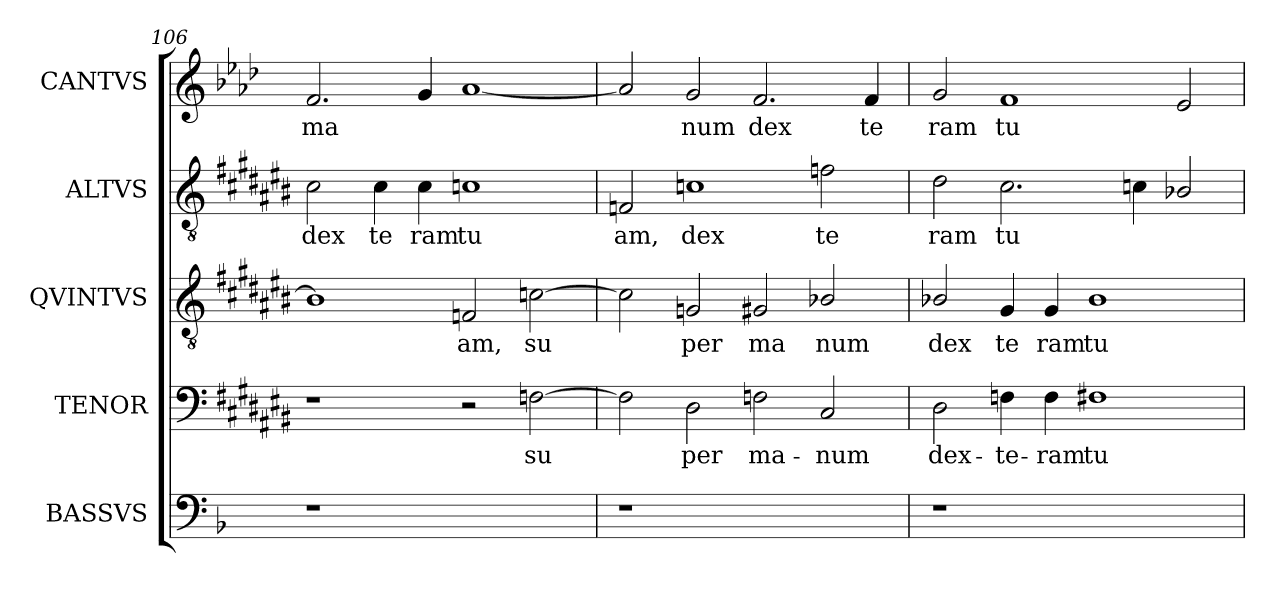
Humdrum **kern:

**kern	**kern	**text	**kern	**text	**kern	**text	**kern	**text
*part5	*part4	*part4	*part3	*part3	*part2	*part2	*part1	*part1
*staff5	*staff4	*staff4	*staff3	*staff3	*staff2	*staff2	*staff1	*staff1
*I"BASSVS	*I"TENOR	*	*I"QVINTVS	*	*I"ALTVS	*	*I"CANTVS	*
*clefF4	*clefF4	*	*clefGv2	*	*clefGv2	*	*clefG2	*
*ITrd-3c-5	*ITrd-3c-5	*	*ITrd-3c-5	*	*ITrd-3c-5	*	*	*
*k[b-e-]	*k[f#c#g#d#a#e#b#]	*	*k[f#c#g#d#a#e#b#]	*	*k[f#c#g#d#a#e#b#]	*	*k[b-e-a-d-]	*
*B-:	*C#:	*	*C#:	*	*C#:	*	*A-:	*
=106	=106	=106	=106	=106	=106	=106	=106	=106
!	!	!	!	!LO:LY:b:cj	!	!LO:LY:b:cj	!	!LO:LY:b:cj
1r	1r	.	1e-]	.	2f#\	dex	2.f/	ma
!	!	!	!	!	!	!LO:LY:b:cj	!	!
.	.	.	.	.	4f#\	te	.	.
!	!	!	!	!	!	!LO:LY:b:cj	!	!LO:LY:b:cj
.	.	.	.	.	4f#\	ram	4g/	.
!	!	!	!	!LO:LY:b:cj	!	!LO:LY:b:cj	!	!LO:LY:b:cj
1ryy	2r	.	2B-/	am,	1f	tu	[<1a-	.
!	!	!LO:LY:b:cj	!	!LO:LY:b:cj	!	!	!	!
.	[>2B-\	su-	[>2f\	su	.	.	.	.
=107	=107	=107	=107	=107	=107	=107	=107	=107
!	!	!LO:LY:b:cj	!	!LO:LY:b:cj	!	!LO:LY:b:cj	!	!LO:LY:b:cj
1r	2B-\]	--	2f\]	.	2B-/	am,	2a-/]	.
!	!	!LO:LY:b:cj	!	!LO:LY:b:cj	!	!LO:LY:b:cj	!	!LO:LY:b:cj
.	2G#\	-per	2c/	per	1f	dex	2g/	num
!	!	!LO:LY:b:cj	!	!LO:LY:b:cj	!	!	!	!LO:LY:b:cj
1ryy	2B-\	ma-	2c#/	ma	.	.	2.f/	dex
!	!	!LO:LY:b:cj	!	!LO:LY:b:cj	!	!LO:LY:b:cj	!	!
.	2F#/	-num	2e-/	num	2b-\	te	.	.
!	!	!	!	!	!	!	!	!LO:LY:b:cj
.	.	.	.	.	.	.	4f/	te
=108	=108	=108	=108	=108	=108	=108	=108	=108
!	!	!LO:LY:b:cj	!	!LO:LY:b:cj	!	!LO:LY:b:cj	!	!LO:LY:b:cj
1r	2G#\	dex-	2e-/	dex	2g#\	ram	2g/	ram
!	!	!LO:LY:b:cj	!	!LO:LY:b:cj	!	!LO:LY:b:cj	!	!LO:LY:b:cj
.	4B-\	-te-	4c#/	te	2.f#\	tu	1f	tu
!	!	!LO:LY:b:cj	!	!LO:LY:b:cj	!	!	!	!
.	4B-\	-ram	4c#/	ram	.	.	.	.
!	!	!LO:LY:b:cj	!	!LO:LY:b:cj	!	!	!	!
1ryy	1Bn	tu-	1e-	tu	.	.	.	.
!	!	!	!	!	!	!LO:LY:b:cj	!	!
.	.	.	.	.	4f\	.	.	.
!	!	!	!	!	!	!LO:LY:b:cj	!	!LO:LY:b:cj
.	.	.	.	.	2e-/	.	2e-/	.
=	=	=	=	=	=	=	=	=
*-	*-	*-	*-	*-	*-	*-	*-	*-
